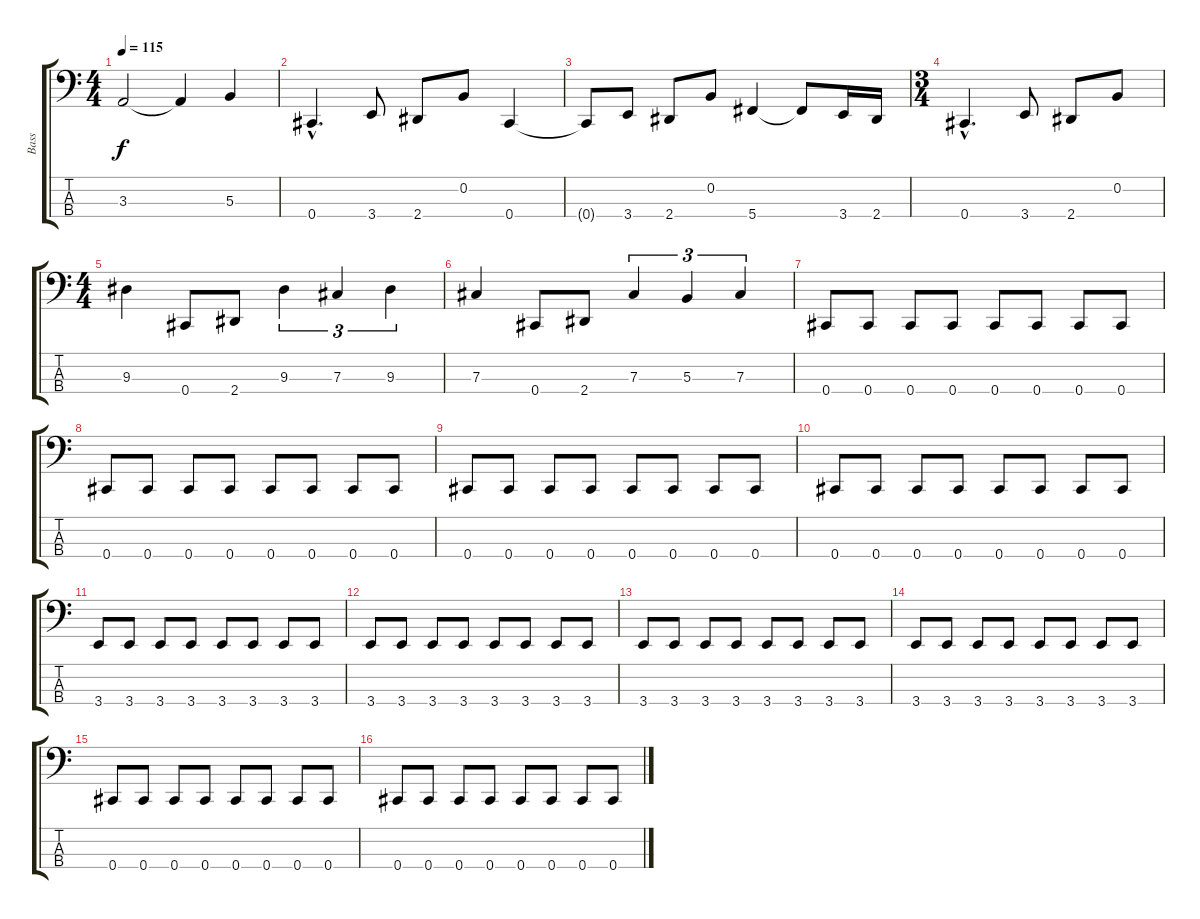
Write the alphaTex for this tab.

\track ("Bass" "Bass") {instrument electricbassfinger}
\staff {score tabs}
\tuning (E2 B1 Gb1 Db1) {hide}
\ts (4 4)
\tempo 115
\clef f4
\ks c
3.3{t}.2{dy f} 3.3{t}.4 5.3.4 |
0.4{hac}.4{d} 3.4.8 2.4.8 0.2.8 0.4.4 |
0.4{t}.8 3.4.8 2.4.8 0.2.8 5.4.4 5.4{t}.8 3.4.16 2.4.16 |
\ts (3 4)
0.4{hac}.4{d} 3.4.8 2.4.8 0.2.8 |
\ts (4 4)
9.3.4 0.4.8 2.4.8 9.3.4{tu (3 2)} 7.3.4{tu (3 2)} 9.3.4{tu (3 2)} |
7.3.4 0.4.8 2.4.8 7.3.4{tu (3 2)} 5.3.4{tu (3 2)} 7.3.4{tu (3 2)} |
0.4.8 0.4.8 0.4.8 0.4.8 0.4.8 0.4.8 0.4.8 0.4.8 |
0.4.8 0.4.8 0.4.8 0.4.8 0.4.8 0.4.8 0.4.8 0.4.8 |
0.4.8 0.4.8 0.4.8 0.4.8 0.4.8 0.4.8 0.4.8 0.4.8 |
0.4.8 0.4.8 0.4.8 0.4.8 0.4.8 0.4.8 0.4.8 0.4.8 |
3.4.8 3.4.8 3.4.8 3.4.8 3.4.8 3.4.8 3.4.8 3.4.8 |
3.4.8 3.4.8 3.4.8 3.4.8 3.4.8 3.4.8 3.4.8 3.4.8 |
3.4.8 3.4.8 3.4.8 3.4.8 3.4.8 3.4.8 3.4.8 3.4.8 |
3.4.8 3.4.8 3.4.8 3.4.8 3.4.8 3.4.8 3.4.8 3.4.8 |
0.4.8 0.4.8 0.4.8 0.4.8 0.4.8 0.4.8 0.4.8 0.4.8 |
0.4.8 0.4.8 0.4.8 0.4.8 0.4.8 0.4.8 0.4.8 0.4.8
